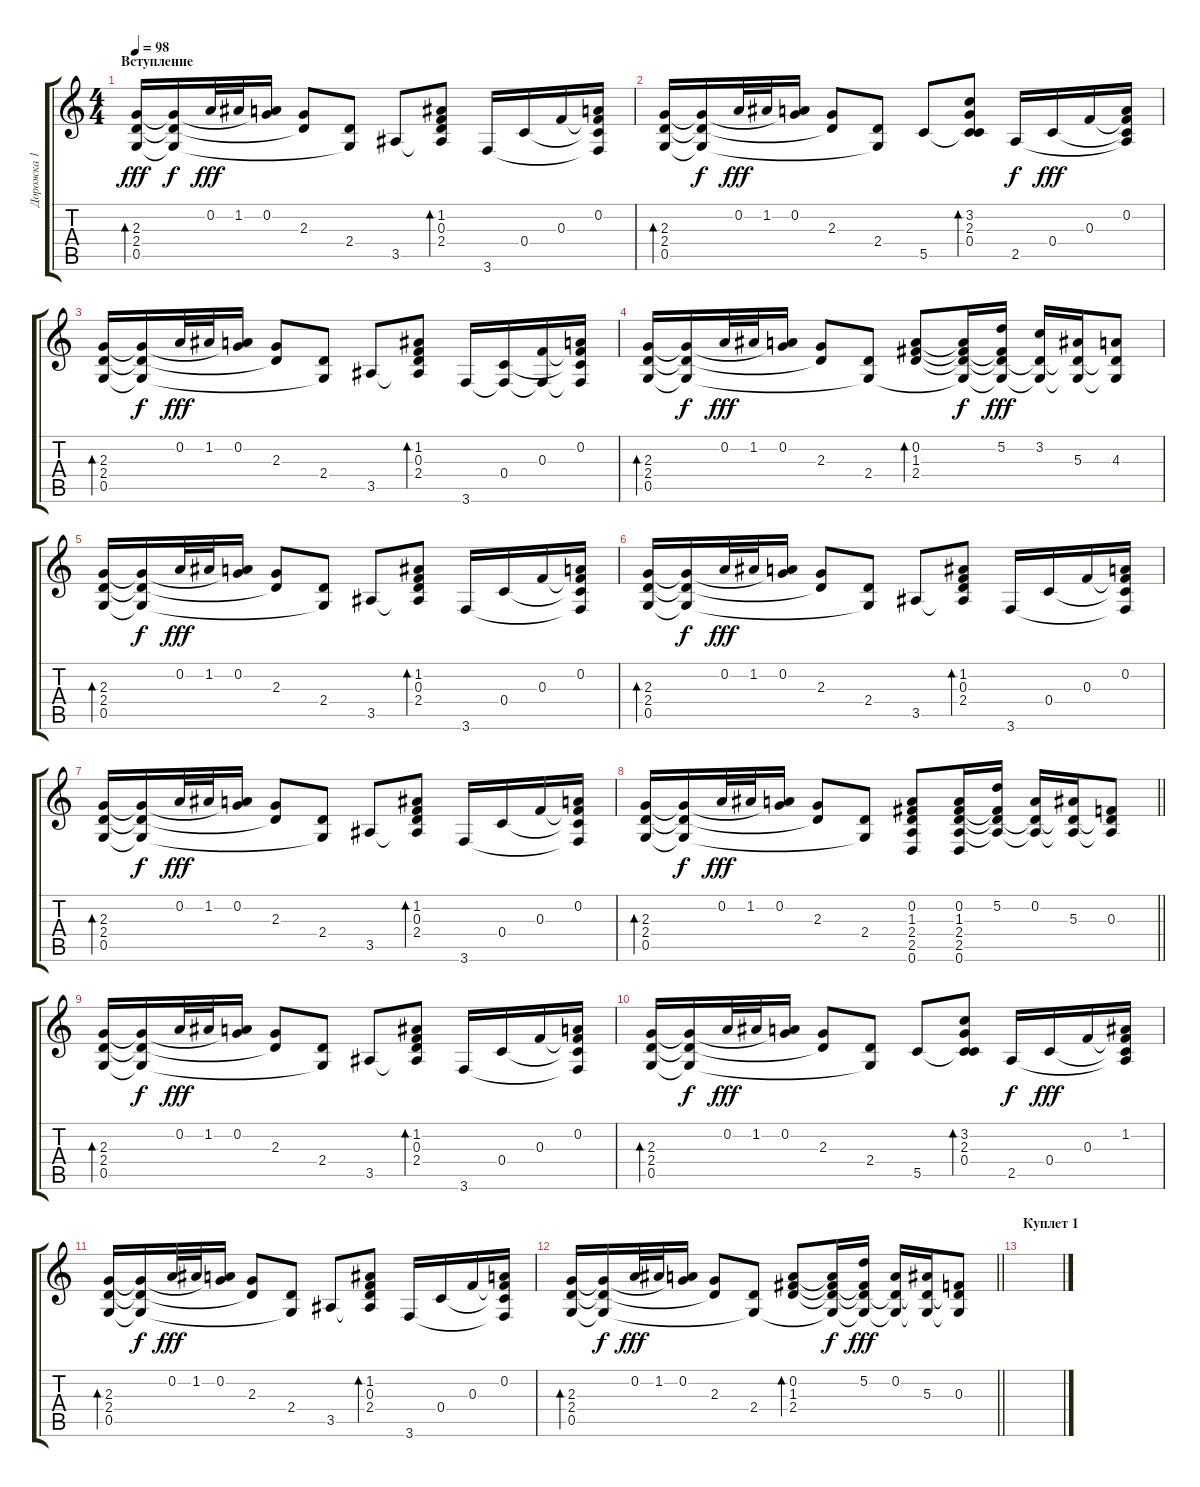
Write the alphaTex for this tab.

\track ("Дорожка 1" "Дорожка 1") {instrument acousticguitarsteel}
\staff {score tabs}
\tuning (D4 A3 F3 C3 G2 D2) {hide}
\ts (4 4)
\section ("" "Вступление")
\tempo 98
\clef g2
\ks c
(2.3 2.4 0.5).16{bd 240 dy fff instrument acousticguitarsteel} (2.3{t} 2.4{t} 0.5{t}).16{dy f} 0.2.32{dy fff} 1.2.32 (0.2 2.3{t}).16 (2.3 2.4{t}).8 (2.4 0.5{t}).8 3.5.8 (1.2 0.3 2.4 3.5{t}).8{bd 120} 3.6.16 0.4.16 0.3.16 (0.2 0.3{t} 0.4{t} 3.6{t}).16 |
(2.3 2.4 0.5).16{bd 240} (2.3{t} 2.4{t} 0.5{t}).16{dy f} 0.2.32{dy fff} 1.2.32 (0.2 2.3{t}).16 (2.3 2.4{t}).8 (2.4 0.5{t}).8 5.5.8 (3.2 2.3 0.4 5.5{t}).8{bd 120} 2.5.16{dy f} 0.4.16{dy fff} 0.3.16 (0.2 0.3{t} 0.4{t} 2.5{t}).16 |
(2.3 2.4 0.5).16{bd 240} (2.3{t} 2.4{t} 0.5{t}).16{dy f} 0.2.32{dy fff} 1.2.32 (0.2 2.3{t}).16 (2.3 2.4{t}).8 (2.4 0.5{t}).8 3.5.8 (1.2 0.3 2.4 3.5{t}).8{bd 120} 3.6.16 (0.4 3.6{t}).16 (0.3 3.6{t}).16 (0.2 0.3{t} 0.4{t} 3.6{t}).16 |
(2.3 2.4 0.5).16{bd 240} (2.3{t} 2.4{t} 0.5{t}).16{dy f} 0.2.32{dy fff} 1.2.32 (0.2 2.3{t}).16 (2.3 2.4{t}).8 (2.4 0.5{t}).8 (0.2 1.3 2.4).8{bd 120} (0.2{t} 1.3{t} 2.4{t} 0.5{t}).16{dy f} (5.2 1.3{t} 2.4{t} 0.5{t}).16{dy fff} (3.2 2.4{t} 0.5{t}).16 (5.3 2.4{t} 0.5{t}).16 (4.3 2.4{t} 0.5{t}).8 |
(2.3 2.4 0.5).16{bd 240} (2.3{t} 2.4{t} 0.5{t}).16{dy f} 0.2.32{dy fff} 1.2.32 (0.2 2.3{t}).16 (2.3 2.4{t}).8 (2.4 0.5{t}).8 3.5.8 (1.2 0.3 2.4 3.5{t}).8{bd 120} 3.6.16 0.4.16 0.3.16 (0.2 0.3{t} 0.4{t} 3.6{t}).16 |
(2.3 2.4 0.5).16{bd 240} (2.3{t} 2.4{t} 0.5{t}).16{dy f} 0.2.32{dy fff} 1.2.32 (0.2 2.3{t}).16 (2.3 2.4{t}).8 (2.4 0.5{t}).8 3.5.8 (1.2 0.3 2.4 3.5{t}).8{bd 120} 3.6.16 0.4.16 0.3.16 (0.2 0.3{t} 0.4{t} 3.6{t}).16 |
(2.3 2.4 0.5).16{bd 240} (2.3{t} 2.4{t} 0.5{t}).16{dy f} 0.2.32{dy fff} 1.2.32 (0.2 2.3{t}).16 (2.3 2.4{t}).8 (2.4 0.5{t}).8 3.5.8 (1.2 0.3 2.4 3.5{t}).8{bd 120} 3.6.16 0.4.16 0.3.16 (0.2 0.3{t} 0.4{t} 3.6{t}).16 |
\barLineRight lightlight
(2.3 2.4 0.5).16{bd 240} (2.3{t} 2.4{t} 0.5{t}).16{dy f} 0.2.32{dy fff} 1.2.32 (0.2 2.3{t}).16 (2.3 2.4{t}).8 (2.4 0.5{t}).8 (0.2 1.3 2.4 2.5 0.6).8 (0.2 1.3 2.4 2.5 0.6).16 (5.2 1.3{t} 2.4{t} 2.5{t}).16 (0.2 2.4{t} 2.5{t}).16 (5.3 2.4{t} 2.5{t}).16 (0.3 2.4{t} 2.5{t}).8 |
(2.3 2.4 0.5).16{bd 240} (2.3{t} 2.4{t} 0.5{t}).16{dy f} 0.2.32{dy fff} 1.2.32 (0.2 2.3{t}).16 (2.3 2.4{t}).8 (2.4 0.5{t}).8 3.5.8 (1.2 0.3 2.4 3.5{t}).8{bd 120} 3.6.16 0.4.16 0.3.16 (0.2 0.3{t} 0.4{t} 3.6{t}).16 |
(2.3 2.4 0.5).16{bd 240} (2.3{t} 2.4{t} 0.5{t}).16{dy f} 0.2.32{dy fff} 1.2.32 (0.2 2.3{t}).16 (2.3 2.4{t}).8 (2.4 0.5{t}).8 5.5.8 (3.2 2.3 0.4 5.5{t}).8{bd 120} 2.5.16{dy f} 0.4.16{dy fff} 0.3.16 (1.2 0.3{t} 0.4{t} 2.5{t}).16 |
(2.3 2.4 0.5).16{bd 240} (2.3{t} 2.4{t} 0.5{t}).16{dy f} 0.2.32{dy fff} 1.2.32 (0.2 2.3{t}).16 (2.3 2.4{t}).8 (2.4 0.5{t}).8 3.5.8 (1.2 0.3 2.4 3.5{t}).8{bd 120} 3.6.16 0.4.16 0.3.16 (0.2 0.3{t} 0.4{t} 3.6{t}).16 |
\barLineRight lightlight
(2.3 2.4 0.5).16{bd 240} (2.3{t} 2.4{t} 0.5{t}).16{dy f} 0.2.32{dy fff} 1.2.32 (0.2 2.3{t}).16 (2.3 2.4{t}).8 (2.4 0.5{t}).8 (0.2 1.3 2.4).8{bd 120} (0.2{t} 1.3{t} 2.4{t} 0.5{t}).16{dy f} (5.2 1.3{t} 2.4{t} 0.5{t}).16{dy fff} (0.2 2.4{t} 0.5{t}).16 (5.3 2.4{t} 0.5{t}).16 (0.3 2.4{t} 0.5{t}).8 |
\section ("" "Куплет 1")
